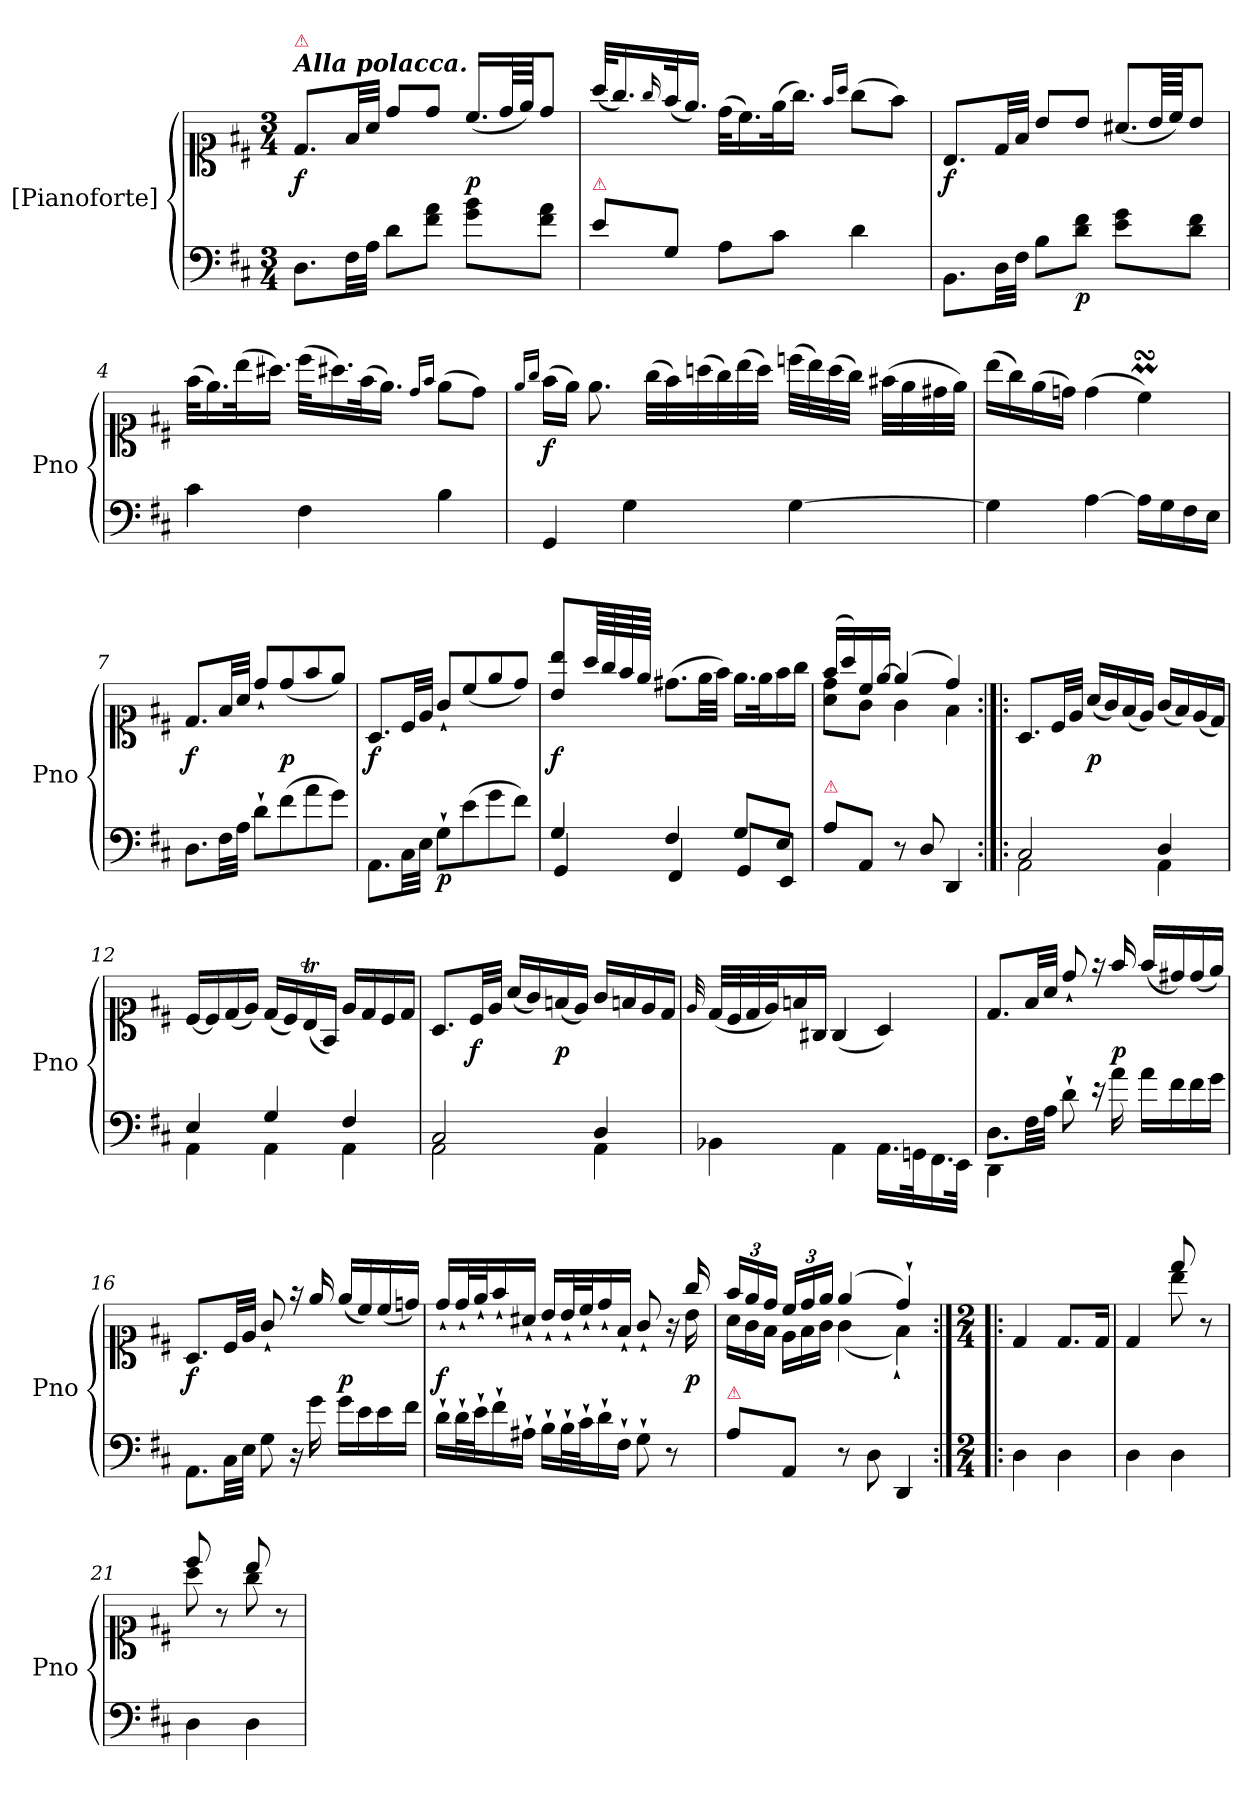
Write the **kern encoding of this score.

**kern	**dynam	**kern	**dynam
*part2	*part2	*part1	*part1
*staff2	*staff2	*staff1	*staff1
*I"[Pianoforte]	*	*I"[Pianoforte]	*
*I'Pno	*	*I'Pno	*
*clefF4	*	*clefC1	*
*k[f#c#]	*	*k[f#c#]	*
*D:	*	*D:	*
*M3/4	*	*M3/4	*
=1	=1	=1	=1
!	!	!LO:TX:a:Bi:t=Alla polacca.	!
!	!	!LO:TX:a:color=crimson:t=⚠	!
8.D\L	.	8.d/L	f
32F#\LL	.	32f#/LL	.
32A\JJJ	.	32a/JJJ	.
8d\L	.	8dd/L	.
8f#\ 8a\J	.	8dd/J	.
8g\ 8b\L	.	(>16.cc#/LL	p
.	.	64dd/LL	.
.	.	64ee/JJJ)	.
8f#\ 8a\J	.	8dd/J	.
=2	=2	=2	=2
!LO:TX:a:color=crimson:t=⚠	!	!	!
8e\L	.	(>32aa/KLL	.
.	.	16.gg/)	.
.	.	16qqgg/	.
8G/J	.	(>32ff#/K	.
.	.	16.ee/JJ)	.
8A\L	.	(32dd\KLL	.
.	.	16.cc#\)	.
8c#\J	.	(32ee\K	.
.	.	16.gg\JJ)	.
.	.	16qqff#/LL	.
.	.	16qqaa/JJ	.
4d\	.	(8gg\L	.
.	.	8ff#\J)	.
=3	=3	=3	=3
8.BB\L	.	8.B/L	f
32D\LL	.	32d/LL	.
32F#\JJJ	.	32f#/JJJ	.
8B\L	.	8b/L	.
!	!LO:DY:b	!	!
8d\ 8f#\J	p	8b/J	.
!	!	!LO:N:vis=8.	!
8e\ 8g\L	.	(>16.a#X/L	.
.	.	64b/LLL	.
.	.	64cc#/JJJ)	.
8d\ 8f#\J	.	8b/J	.
=4	=4	=4	=4
4c#\	.	(32ff#\KLL	.
.	.	16.ee\)	.
.	.	(32bb\K	.
.	.	16.aa#X\JJ)	.
4F#\	.	(32ccc#\KLL	.
.	.	16.aa#X\)	.
.	.	(32ff#\K	.
.	.	16.ee\JJ)	.
.	.	16qqdd/LL	.
.	.	16qqff#/JJ	.
4B\	.	(8ee\L	.
.	.	8dd\J)	.
=5	=5	=5	=5
.	.	16qqee/LL	.
.	.	16qqgg/JJ	.
4GG/	.	(16ff#\LL	f
.	.	16ee\JJ)	.
.	.	8.ee\	.
4G\	.	.	.
.	.	(32gg\LLL	.
.	.	32ff#\)	.
.	.	(32aan\	.
.	.	32gg\)	.
.	.	(32bb\	.
.	.	32aa\JJJ)	.
[4G\	.	(32cccn\LLL	.
.	.	32bb\)	.
.	.	(32aa\	.
.	.	32gg\JJJ)	.
.	.	(32ff#X\LLL	.
.	.	32ee\	.
.	.	32dd#X\	.
.	.	32ee\JJJ)	.
=6	=6	=6	=6
!	!	!	!LO:DY:b
4G\]	.	(16bb\LL	pia.
.	.	16gg\)	.
.	.	(16ee\	.
.	.	16ddn\JJ)	.
[4A\	.	(4dd\	.
16A\LL]	.	4cc#msSsS\)	.
16G\	.	.	.
16F#\	.	.	.
16E\JJ	.	.	.
=7	=7	=7	=7
8.D\L	.	8.d/L	f
32F#\LL	.	32f#/LL	.
32A\JJJ	.	32a/JJJ	.
8d`>\L	.	8dd`>/L	.
(>8f#\	.	(>8dd/	p
8a\	.	8ff#/	.
8g\J)	.	8ee/J)	.
=8	=8	=8	=8
8.AA\L	.	8.A/L	f
32C#\LL	.	32c#/LL	.
32E\JJJ	.	32e/JJJ	.
!	!LO:DY:b	!	!
8G`>\L	p	8g`>/L	.
(>8e\	.	(>8cc#/	.
8g\	.	8ee/	.
8f#\J)	.	8dd/J)	.
=9	=9	=9	=9
*^	*	*	*
!	!	!	!LO:N:vis=8	!
4G/	4GG/	.	8.b/ 8.bb/L	f
.	.	.	64aa/LLL	.
.	.	.	64gg/	.
.	.	.	64ff#/	.
.	.	.	64ee/JJJJ	.
4F#/	4FF#/	.	(8.dd#X\L	.
.	.	.	32ee\LL	.
.	.	.	32ff#\JJJ)	.
8G/L	8GG/L	.	16.ee\LL	.
.	.	.	32ee\K	.
8E/J	8EE/J	.	16ff#\	.
.	.	.	16gg\JJ	.
*v	*v	*	*	*
=10	=10	=10	=10
*	*	*^	*
!LO:TX:a:color=crimson:t=⚠	!	!	!	!
8A\L	.	(16ff#/LL	8a\ 8dd\L	.
.	.	16aa/)	.	.
8AA/J	.	16cc#/	8g\J	.
.	.	[16ee/JJ	.	.
8r	.	(4ee/]	4g\	.
8D/	.	.	.	.
4DD/	.	4dd/)	4f#\	.
*	*	*v	*v	*
=11:|!|:	=11:|!|:	=11:|!|:	=11:|!|:
*^	*	*	*
2C#/	2AA\	.	8.A/L	.
.	.	.	32c#/LL	.
.	.	.	32e/JJJ	.
.	.	.	(>16a/LL	p
.	.	.	16g/)	.
.	.	.	(>16f#/	.
.	.	.	16e/JJ)	.
4D/	4AA\	.	(>16g/LL	.
.	.	.	16f#/)	.
.	.	.	(>16e/	.
.	.	.	16d/JJ)	.
=12	=12	=12	=12	=12
4E/	4AA\	.	[16c#/LL	.
.	.	.	16c#/]	.
.	.	.	(16d/	.
.	.	.	16e/JJ)	.
4G/	4AA\	.	(16d/LL	.
.	.	.	16c#/)	.
.	.	.	(16BT/	.
.	.	.	16F#/JJ)	.
4F#/	4AA\	.	16e/LL	.
.	.	.	16d/	.
.	.	.	16c#/	.
.	.	.	16d/JJ	.
=13	=13	=13	=13	=13
2C#/	2AA\	.	8.A/L	.
.	.	.	32c#/LL	f
.	.	.	32e/JJJ	.
.	.	.	(16a/LL	.
.	.	.	16g/)	.
.	.	.	(16fn/	p
.	.	.	16e/JJ)	.
4D/	4AA\	.	16g/LL	.
.	.	.	16fn/	.
.	.	.	16e/	.
.	.	.	16d/JJ	.
*v	*v	*	*	*
=14	=14	=14	=14
.	.	32qqe/	.
4BB-X\	.	(32d/LLL	.
.	.	32c#/	.
.	.	32d/	.
.	.	32e/J)	.
.	.	16fn/	.
.	.	16G#X/JJ	.
4AA\	.	(>4G#/	.
!	!	!	!LO:DY:b
16.AA\LL	.	4A/)	for.
32GGn\K	.	.	.
16.FF#\	.	.	.
32EE\JJk	.	.	.
=15	=15	=15	=15
*^	*	*	*
8.D\L	4DD\	.	8.d/L	.
32F#\LL	.	.	32f#/LL	.
32A\JJJ	.	.	32a/JJJ	.
8d`>\	2ryy	.	8dd`>/	.
16re	.	.	16rff	.
16a\	.	.	16ff#/	p
16a\LL	.	.	(16ff#/LL	.
16f#\	.	.	16dd#X/)	.
16f#\	.	.	(16dd#/	.
16g\JJ	.	.	16ee/JJ)	.
*v	*v	*	*	*
=16	=16	=16	=16
8.AA\L	.	8.A/L	f
32C#\LL	.	32c#/LL	.
32E\JJJ	.	32e/JJJ	.
8G\	.	8g`>/	.
16r	.	16rff	.
16g\	.	16ee/	.
16g\LL	.	(>16ee/LL	p
16e\	.	16cc#/)	.
16e\	.	(>16cc#/	.
16f#\JJ	.	16ddn/JJ)	.
=17	=17	=17	=17
*	*	*^	*
16d`<\LL	.	16dd`>/LL	2ryy	f
32d`<\L	.	32dd`>/L	.	.
32e`<\J	.	32ee`>/J	.	.
16f#`<\	.	16ff#`>/	.	.
16A#X`<\JJ	.	16a#X`>/JJ	.	.
16B`<\LL	.	16b`>/LL	.	.
32B`<\L	.	32b`>/L	.	.
32c#`<\J	.	32cc#`>/J	.	.
16d`<\	.	16dd`>/	.	.
16F#`<\JJ	.	16f#`>/JJ	.	.
8G`\	.	8g`>/	8.ryy	.
8r	.	16r	.	.
.	.	16gg/	16b\	p
=18	=18	=18	=18	=18
*	*	*	*Xtuplet	*
!LO:TX:a:color=crimson:t=⚠	!	!	!	!
8A\L	.	24ff#/LL	24a\LL	.
.	.	24ee/	24g\	.
.	.	24dd/JJ	24f#\JJ	.
*	*	*tuplet	*Xtuplet	*
8AA/J	.	24cc#/LL	24e\LL	.
.	.	24dd/	24f#\	.
.	.	24ee/JJ	24g\JJ	.
8r	.	(4ee/	(4g\	.
8D\	.	.	.	.
4DD/	.	4dd`/)	4f#`\)	.
*	*	*v	*v	*
=19:|!|:	=19:|!|:	=19:|!|:	=19:|!|:
*M2/4	*	*M2/4	*
*	*	*^	*
!	!	!LO:TX:a:Bi:t=Allegro.	!	!
*	*	*v	*v	*
4D\	.	4d/	.
4D\	.	8.d/L	.
.	.	16d/Jk	.
=20	=20	=20	=20
*	*	*^	*
4D\	.	4d/	4ryy	.
4D\	.	8ddd/	8bb\	.
.	.	8r	8ryy	.
=21	=21	=21	=21	=21
4D\	.	8ccc#/	8aa\	.
.	.	8ryy	8r	.
4D\	.	8bb/	8gg\	.
.	.	8ryy	8r	.
*	*	*v	*v	*
=	=	=	=
*-	*-	*-	*-
